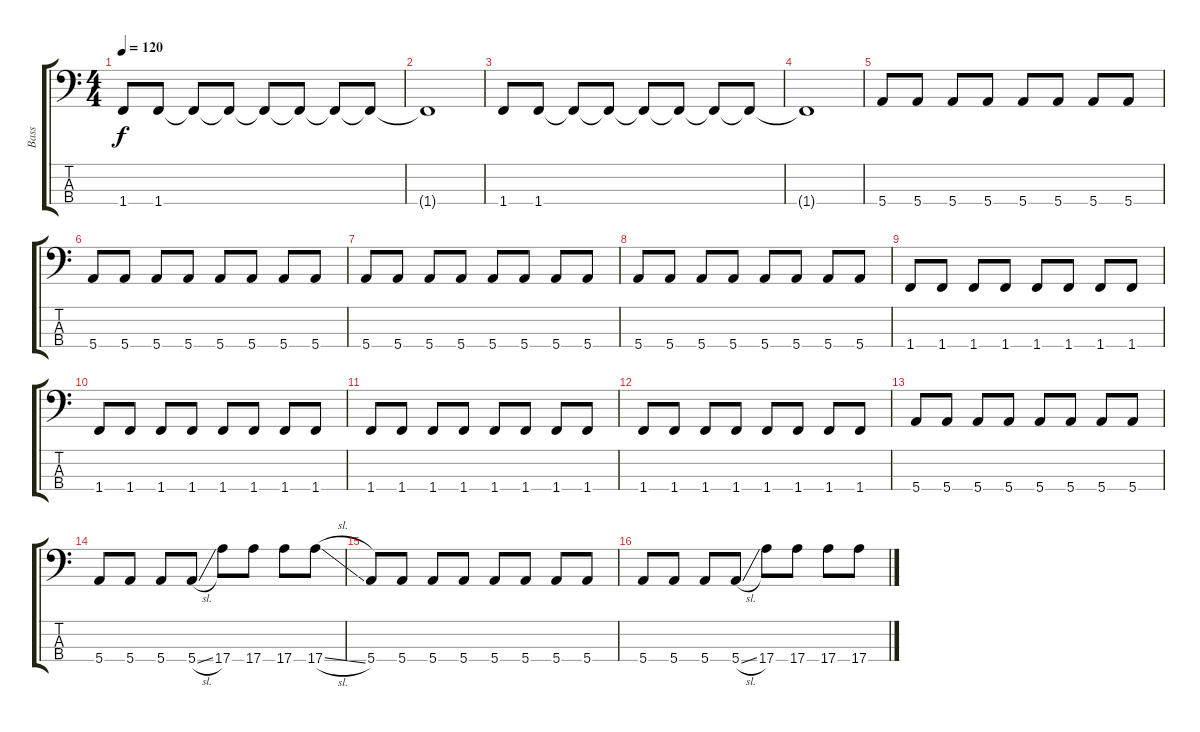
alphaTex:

\track ("Bass" "Bass") {instrument electricbassfinger}
\staff {score tabs}
\tuning (G2 D2 A1 E1) {hide}
\ts (4 4)
\tempo 120
\clef f4
\ks c
1.4.8{dy f} 1.4.8 1.4{t}.8 1.4{t}.8 1.4{t}.8 1.4{t}.8 1.4{t}.8 1.4{t}.8 |
1.4{t}.1 |
1.4.8 1.4.8 1.4{t}.8 1.4{t}.8 1.4{t}.8 1.4{t}.8 1.4{t}.8 1.4{t}.8 |
1.4{t}.1 |
5.4.8 5.4.8 5.4.8 5.4.8 5.4.8 5.4.8 5.4.8 5.4.8 |
5.4.8 5.4.8 5.4.8 5.4.8 5.4.8 5.4.8 5.4.8 5.4.8 |
5.4.8 5.4.8 5.4.8 5.4.8 5.4.8 5.4.8 5.4.8 5.4.8 |
5.4.8 5.4.8 5.4.8 5.4.8 5.4.8 5.4.8 5.4.8 5.4.8 |
1.4.8 1.4.8 1.4.8 1.4.8 1.4.8 1.4.8 1.4.8 1.4.8 |
1.4.8 1.4.8 1.4.8 1.4.8 1.4.8 1.4.8 1.4.8 1.4.8 |
1.4.8 1.4.8 1.4.8 1.4.8 1.4.8 1.4.8 1.4.8 1.4.8 |
1.4.8 1.4.8 1.4.8 1.4.8 1.4.8 1.4.8 1.4.8 1.4.8 |
5.4.8 5.4.8 5.4.8 5.4.8 5.4.8 5.4.8 5.4.8 5.4.8 |
5.4.8 5.4.8 5.4.8 5.4{sl}.8 17.4.8 17.4.8 17.4.8 17.4{sl}.8 |
5.4.8 5.4.8 5.4.8 5.4.8 5.4.8 5.4.8 5.4.8 5.4.8 |
5.4.8 5.4.8 5.4.8 5.4{sl}.8 17.4.8 17.4.8 17.4.8 17.4{sl}.8
